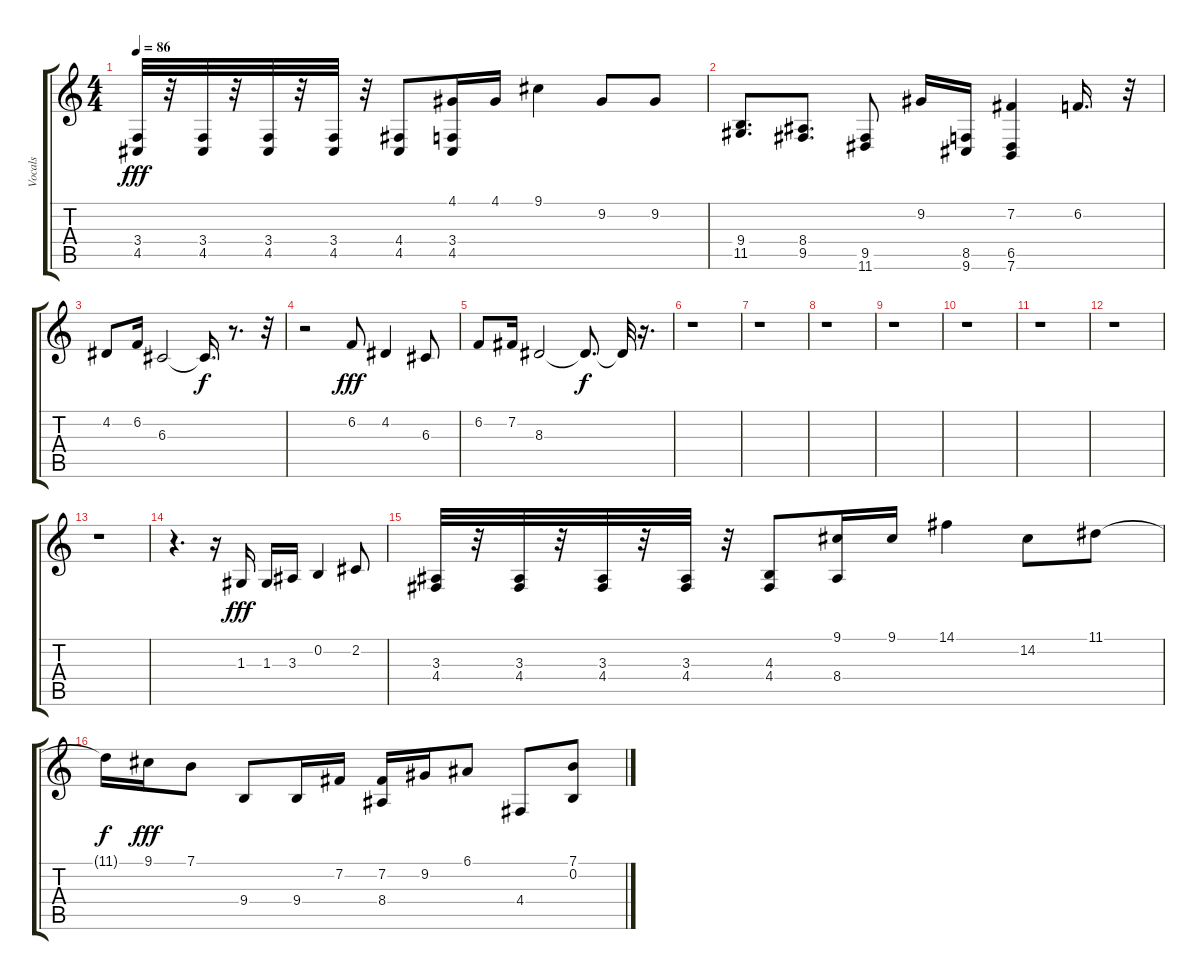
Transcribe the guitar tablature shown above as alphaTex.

\track ("Vocals" "Vocals") {instrument brightacousticpiano}
\staff {score tabs}
\tuning (E4 B3 G3 D3 A2 E2) {hide}
\ts (4 4)
\tempo 86
\clef g2
\ks c
(3.4 4.5).32{dy fff} r.32 (3.4 4.5).32 r.32 (3.4 4.5).32 r.32 (3.4 4.5).32 r.32 (4.4 4.5).8 (4.1 3.4 4.5).16 4.1.16 9.1.4 9.2.8 9.2.8 |
(9.4 11.5).8{d} (8.4 9.5).8{d} (9.5 11.6).8 9.2.16 (8.5 9.6).16 (7.2 6.5 7.6).4 6.2.16{d} r.32 |
4.2.8 6.2.16 6.3.2 6.3{t}.16{d dy f} r.8{d} r.32 |
r.2 6.2.8{dy fff} 4.2.4 6.3.8 |
6.2.8 7.2.16 8.3.2 8.3{t}.8{d dy f} 8.3{t}.32 r.16{d} |
r.1 |
r.1 |
r.1 |
r.1 |
r.1 |
r.1 |
r.1 |
r.1 |
r.4{d} r.16 1.3.16{dy fff} 1.3.16 3.3.16 0.2.4 2.2.8 |
(3.3 4.4).32 r.32 (3.3 4.4).32 r.32 (3.3 4.4).32 r.32 (3.3 4.4).32 r.32 (4.3 4.4).8 (9.1 8.4).16 9.1.16 14.1.4 14.2.8 11.1.8 |
11.1{t}.16{dy f} 9.1.16{dy fff} 7.1.8 9.4.8 9.4.16 7.2.16 (7.2 8.4).16 9.2.16 6.1.8 4.4.8 (7.1 0.2).8
